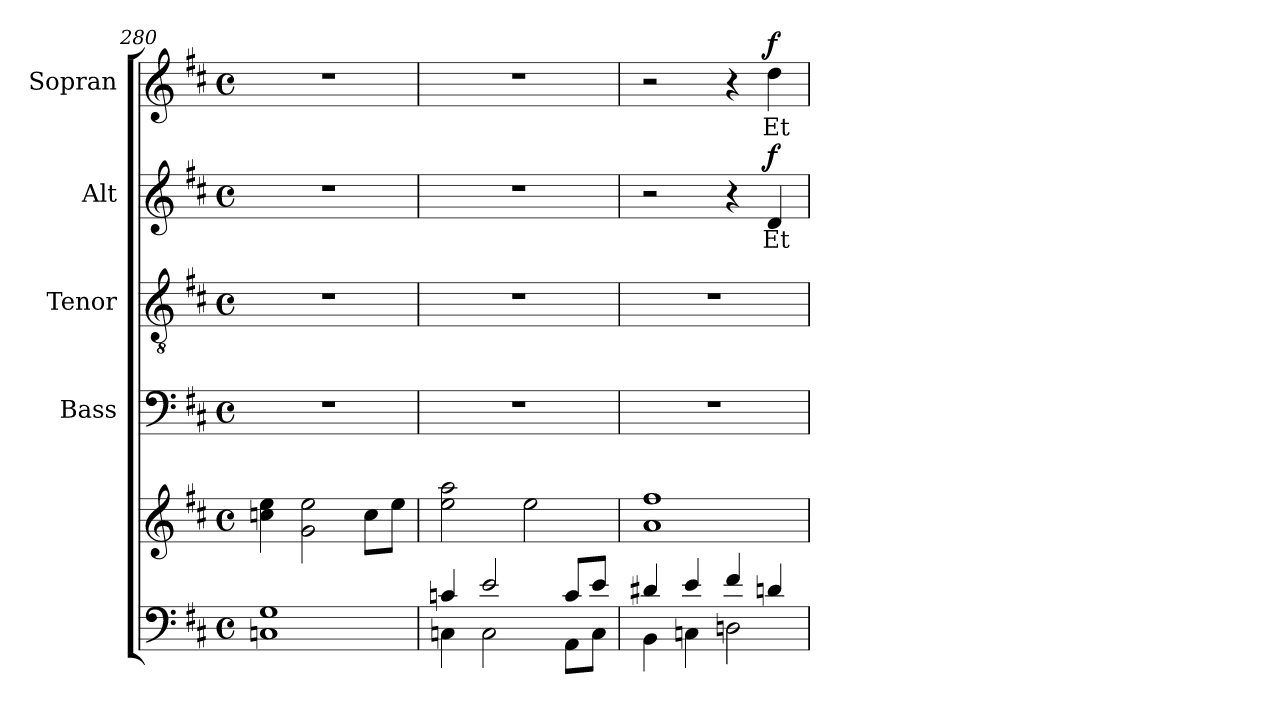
**kern	**kern	**kern	**kern	**kern	**text	**dynam	**kern	**text	**dynam
*part5	*part5	*part4	*part3	*part2	*part2	*part2	*part1	*part1	*part1
*staff6	*staff5	*staff4	*staff3	*staff2	*staff2	*staff2	*staff1	*staff1	*staff1
*	*	*I"Bass	*I"Tenor	*I"Alt	*	*	*I"Sopran	*	*
*	*	*I'B.	*I'T.	*I'A.	*	*	*I'S.	*	*
*clefF4	*clefG2	*clefF4	*clefGv2	*clefG2	*	*	*clefG2	*	*
*k[f#c#]	*k[f#c#]	*k[f#c#]	*k[f#c#]	*k[f#c#]	*	*	*k[f#c#]	*	*
*D:	*D:	*D:	*D:	*D:	*	*	*D:	*	*
*M4/4	*M4/4	*M4/4	*M4/4	*M4/4	*	*	*M4/4	*	*
*met(c)	*met(c)	*met(c)	*met(c)	*met(c)	*	*	*met(c)	*	*
=280	=280	=280	=280	=280	=280	=280	=280	=280	=280
1Cn 1G	4ccn\ 4ee\	1r	1r	1r	.	.	1r	.	.
.	2g\ 2ee\	.	.	.	.	.	.	.	.
.	8cc\L	.	.	.	.	.	.	.	.
.	8ee\J	.	.	.	.	.	.	.	.
=281	=281	=281	=281	=281	=281	=281	=281	=281	=281
*^	*	*	*	*	*	*	*	*	*
4cn/	4Cn\	2ee\ 2aa\	1r	1r	1r	.	.	1r	.	.
2e/	2C\	.	.	.	.	.	.	.	.	.
.	.	2ee\	.	.	.	.	.	.	.	.
8c/L	8AA\L	.	.	.	.	.	.	.	.	.
8e/J	8C\J	.	.	.	.	.	.	.	.	.
!!LO:PB:g=z
=282	=282	=282	=282	=282	=282	=282	=282	=282	=282	=282
4d#X/	4BB\	1a 1ff#	1r	1r	2r	.	.	2r	.	.
4e/	4Cn\	.	.	.	.	.	.	.	.	.
4f#/	2Dn\	.	.	.	4r	.	.	4r	.	.
!	!	!	!	!	!	!LO:LY:b	!LO:DY:a	!	!LO:LY:b	!LO:DY:a
4dn/	.	.	.	.	4d/	Et	f	4dd\	Et	f
*v	*v	*	*	*	*	*	*	*	*	*
=	=	=	=	=	=	=	=	=	=
*-	*-	*-	*-	*-	*-	*-	*-	*-	*-
